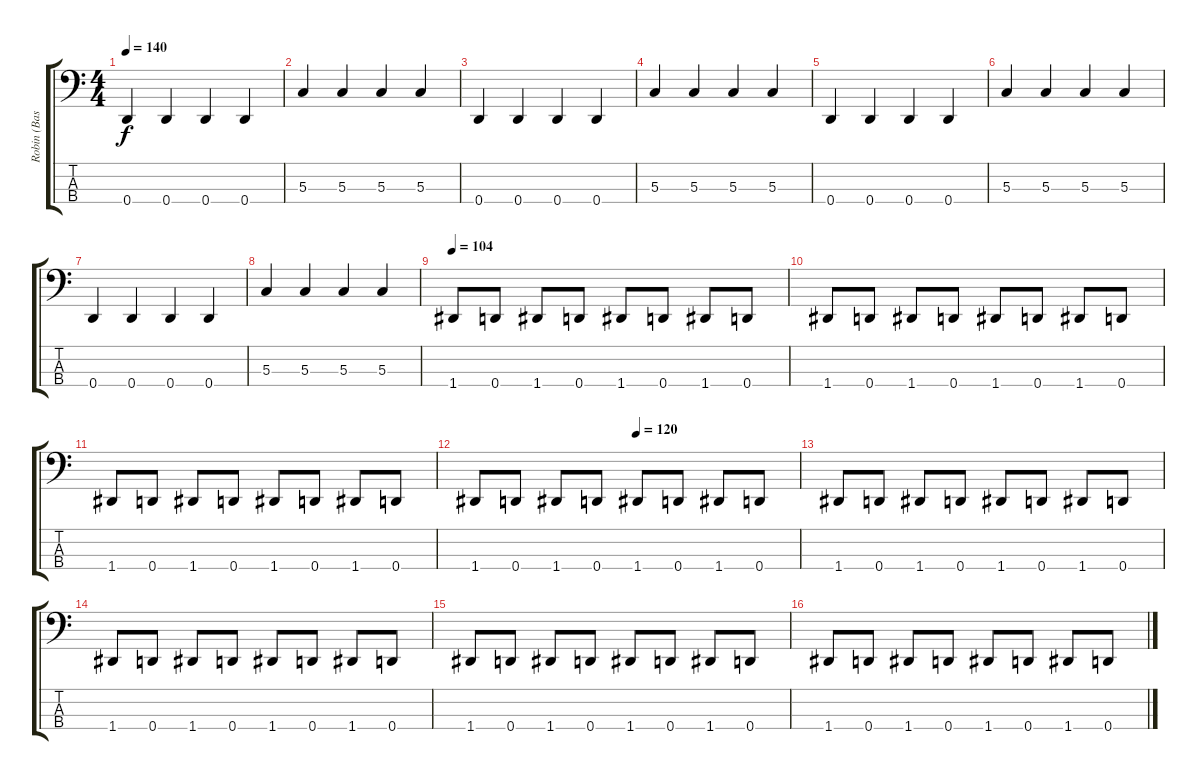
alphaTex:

\track ("Robin (Bass)" "Robin (Bas") {instrument electricbasspick}
\staff {score tabs}
\tuning (F2 C2 G1 D1) {hide}
\ts (4 4)
\tempo 140
\clef f4
\ks c
0.4.4{dy f} 0.4.4 0.4.4 0.4.4 |
5.3.4 5.3.4 5.3.4 5.3.4 |
0.4.4 0.4.4 0.4.4 0.4.4 |
5.3.4 5.3.4 5.3.4 5.3.4 |
0.4.4 0.4.4 0.4.4 0.4.4 |
5.3.4 5.3.4 5.3.4 5.3.4 |
0.4.4 0.4.4 0.4.4 0.4.4 |
5.3.4 5.3.4 5.3.4 5.3.4 |
\tempo 104
1.4.8 0.4.8 1.4.8 0.4.8 1.4.8 0.4.8 1.4.8 0.4.8 |
1.4.8 0.4.8 1.4.8 0.4.8 1.4.8 0.4.8 1.4.8 0.4.8 |
1.4.8 0.4.8 1.4.8 0.4.8 1.4.8 0.4.8 1.4.8 0.4.8 |
\tempo (120 0.5)
1.4.8 0.4.8 1.4.8 0.4.8 1.4.8 0.4.8 1.4.8 0.4.8 |
1.4.8 0.4.8 1.4.8 0.4.8 1.4.8 0.4.8 1.4.8 0.4.8 |
1.4.8 0.4.8 1.4.8 0.4.8 1.4.8 0.4.8 1.4.8 0.4.8 |
1.4.8 0.4.8 1.4.8 0.4.8 1.4.8 0.4.8 1.4.8 0.4.8 |
1.4.8 0.4.8 1.4.8 0.4.8 1.4.8 0.4.8 1.4.8 0.4.8
